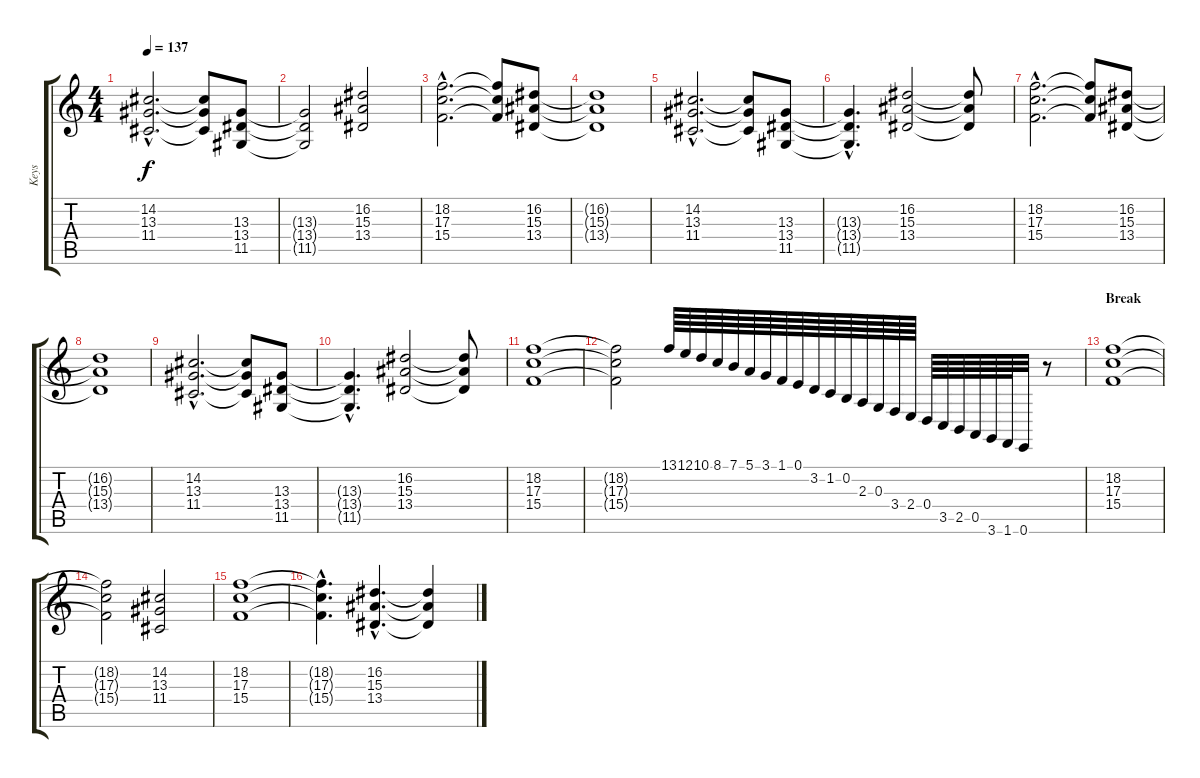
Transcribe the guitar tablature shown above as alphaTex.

\track ("Keys" "Keys") {instrument tremolostrings}
\staff {score tabs}
\tuning (E4 B3 G3 D3 A2 E2) {hide}
\ts (4 4)
\tempo 137
\clef g2
\ks c
(14.2{hac} 13.3{hac} 11.4{hac}).2{d dy f} (14.2{t} 13.3{t} 11.4{t}).8 (13.3 13.4 11.5).8 |
(13.3{t} 13.4{t} 11.5{t}).2 (16.2 15.3 13.4).2 |
(18.2{hac} 17.3{hac} 15.4{hac}).2{d} (18.2{t} 17.3{t} 15.4{t}).8 (16.2 15.3 13.4).8 |
(16.2{t} 15.3{t} 13.4{t}).1 |
(14.2{hac} 13.3{hac} 11.4{hac}).2{d} (14.2{t} 13.3{t} 11.4{t}).8 (13.3 13.4 11.5).8 |
(13.3{hac t} 13.4{hac t} 11.5{hac t}).4{d} (16.2 15.3 13.4).2 (16.2{t} 15.3{t} 13.4{t}).8 |
(18.2{hac} 17.3{hac} 15.4{hac}).2{d} (18.2{t} 17.3{t} 15.4{t}).8 (16.2 15.3 13.4).8 |
(16.2{t} 15.3{t} 13.4{t}).1 |
(14.2{hac} 13.3{hac} 11.4{hac}).2{d} (14.2{t} 13.3{t} 11.4{t}).8 (13.3 13.4 11.5).8 |
(13.3{hac t} 13.4{hac t} 11.5{hac t}).4{d} (16.2 15.3 13.4).2 (16.2{t} 15.3{t} 13.4{t}).8 |
(18.2 17.3 15.4).1 |
(18.2{t} 17.3{t} 15.4{t}).2 13.1.64 12.1.64 10.1.64 8.1.64 7.1.64 5.1.64 3.1.64 1.1.64 0.1.64 3.2.64 1.2.64 0.2.64 2.3.64 0.3.64 3.4.64 2.4.64 0.4.64 3.5.64 2.5.64 0.5.64 3.6.64 1.6.64 0.6.32 r.8 |
\section ("" "Break")
(18.2 17.3 15.4).1 |
(18.2{t} 17.3{t} 15.4{t}).2 (14.2 13.3 11.4).2 |
(18.2 17.3 15.4).1 |
(18.2{hac t} 17.3{hac t} 15.4{hac t}).4{d} (16.2{hac} 15.3{hac} 13.4{hac}).4{d} (16.2{t} 15.3{t} 13.4{t}).4
